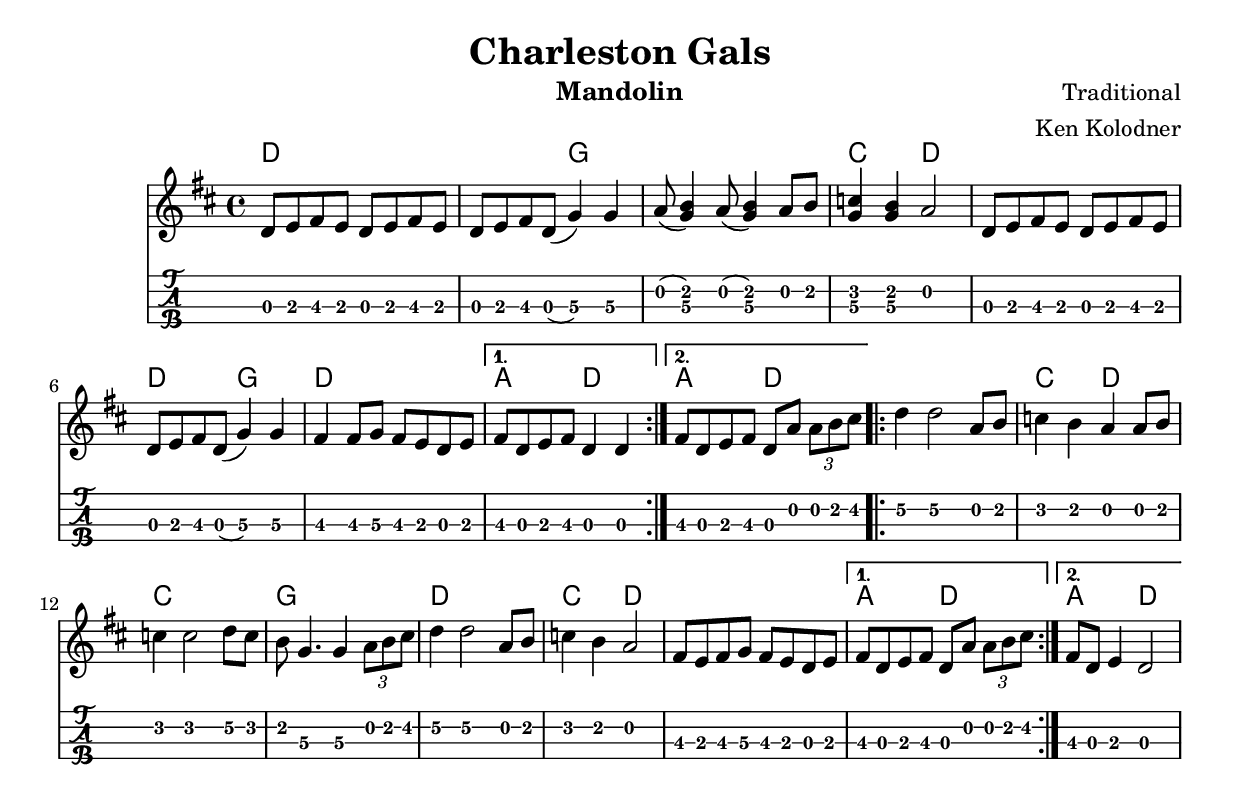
\version "2.18.2"
\language "english"

\version "2.18.2"
\language "english"

charlestonGalsMelodyA = \relative c' {
  \repeat volta 2 {
    | d8 e fs e d e fs e
    | d8 e fs d( g4) g
    | a8( <g b>4) a8( <g b>4) a8 b
    | <g c>4 <g b>4 a2
    | d,8 e fs e d e fs e
    | d8 e fs d( g4) g
    | fs4 fs8 g fs e d e
  }
  \alternative {
    { | fs8 d e fs d4 d}
    { | fs8 d e fs d a' \tuplet 3/2 {a8 b cs} }
  }
}

charlestonGalsMelodyB = \relative c'' {
  \repeat volta 2 {
    | d4 d2 a8 b
    | c4 b a a8 b
    | c4 c2 d8 c
    | b8 g4. g4 \tuplet 3/2 {a8 b cs}
    | d4 d2 a8 b
    | c4 b a2
    | fs8 e fs g fs e d e
  }
  \alternative {
    { | fs8 d e fs d a' \tuplet 3/2 {a8 b cs} }
    { | fs,8 d e4 d2 }
  }
}

charlestonGalsMelody = {
  \key d \major
  \time 4/4

  \charlestonGalsMelodyA
  \charlestonGalsMelodyB
}

charlestonGalsChordsA = \chordmode {
  \repeat volta 2 {
    | d1
    | d2 g2
    | g1
    | c2 d2
    | d1
    | d2 g2
    | d1
  }
  \alternative {
    { | a2 d2 }
    { | a2 d2 }
  }
}

charlestonGalsChordsB = \chordmode {
  \repeat volta 2 {
    | d1
    | c2 d2
    | c1
    | g1
    | d1
    | c2 d2
    | d1
  }
  \alternative {
    { | a2 d2 }
    { | a2 d2 }
  }
}

charlestonGalsChords = {
  \charlestonGalsChordsA
  \charlestonGalsChordsB
}


\book {
  \header {
    title = "Charleston Gals"
    instrument = "Mandolin"
    composer = "Traditional"
    arranger = "Ken Kolodner"
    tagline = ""
  }

  \score {
    <<
      \new ChordNames {
        \set chordChanges = ##t
        \charlestonGalsChords
      }
      \new Staff {
        \clef treble
        \charlestonGalsMelody
      }
      \new TabStaff \with {
        stringTunings = #mandolin-tuning
      } {
        \charlestonGalsMelody
      }
    >>
    \layout {}
  }
}
